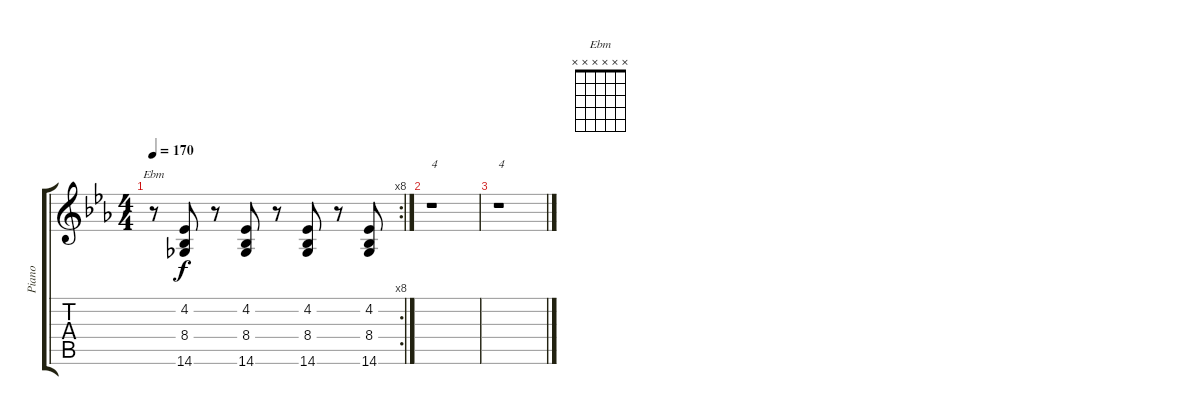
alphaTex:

\track ("Piano" "Piano") {instrument brightacousticpiano}
\staff {score tabs}
\tuning (E4 B3 G3 D3 A2 E2) {hide}
\chord ("Ebm" x x x x x x)
\rc 8
\ts (4 4)
\tempo 170
\clef g2
\ks eb
r.8{ch "Ebm" dy f} (4.2 8.4 14.6).8 r.8 (4.2 8.4 14.6).8 r.8 (4.2 8.4 14.6).8 r.8 (4.2 8.4 14.6).8 |
r.1{txt "4"} |
r.1{txt "4"}
